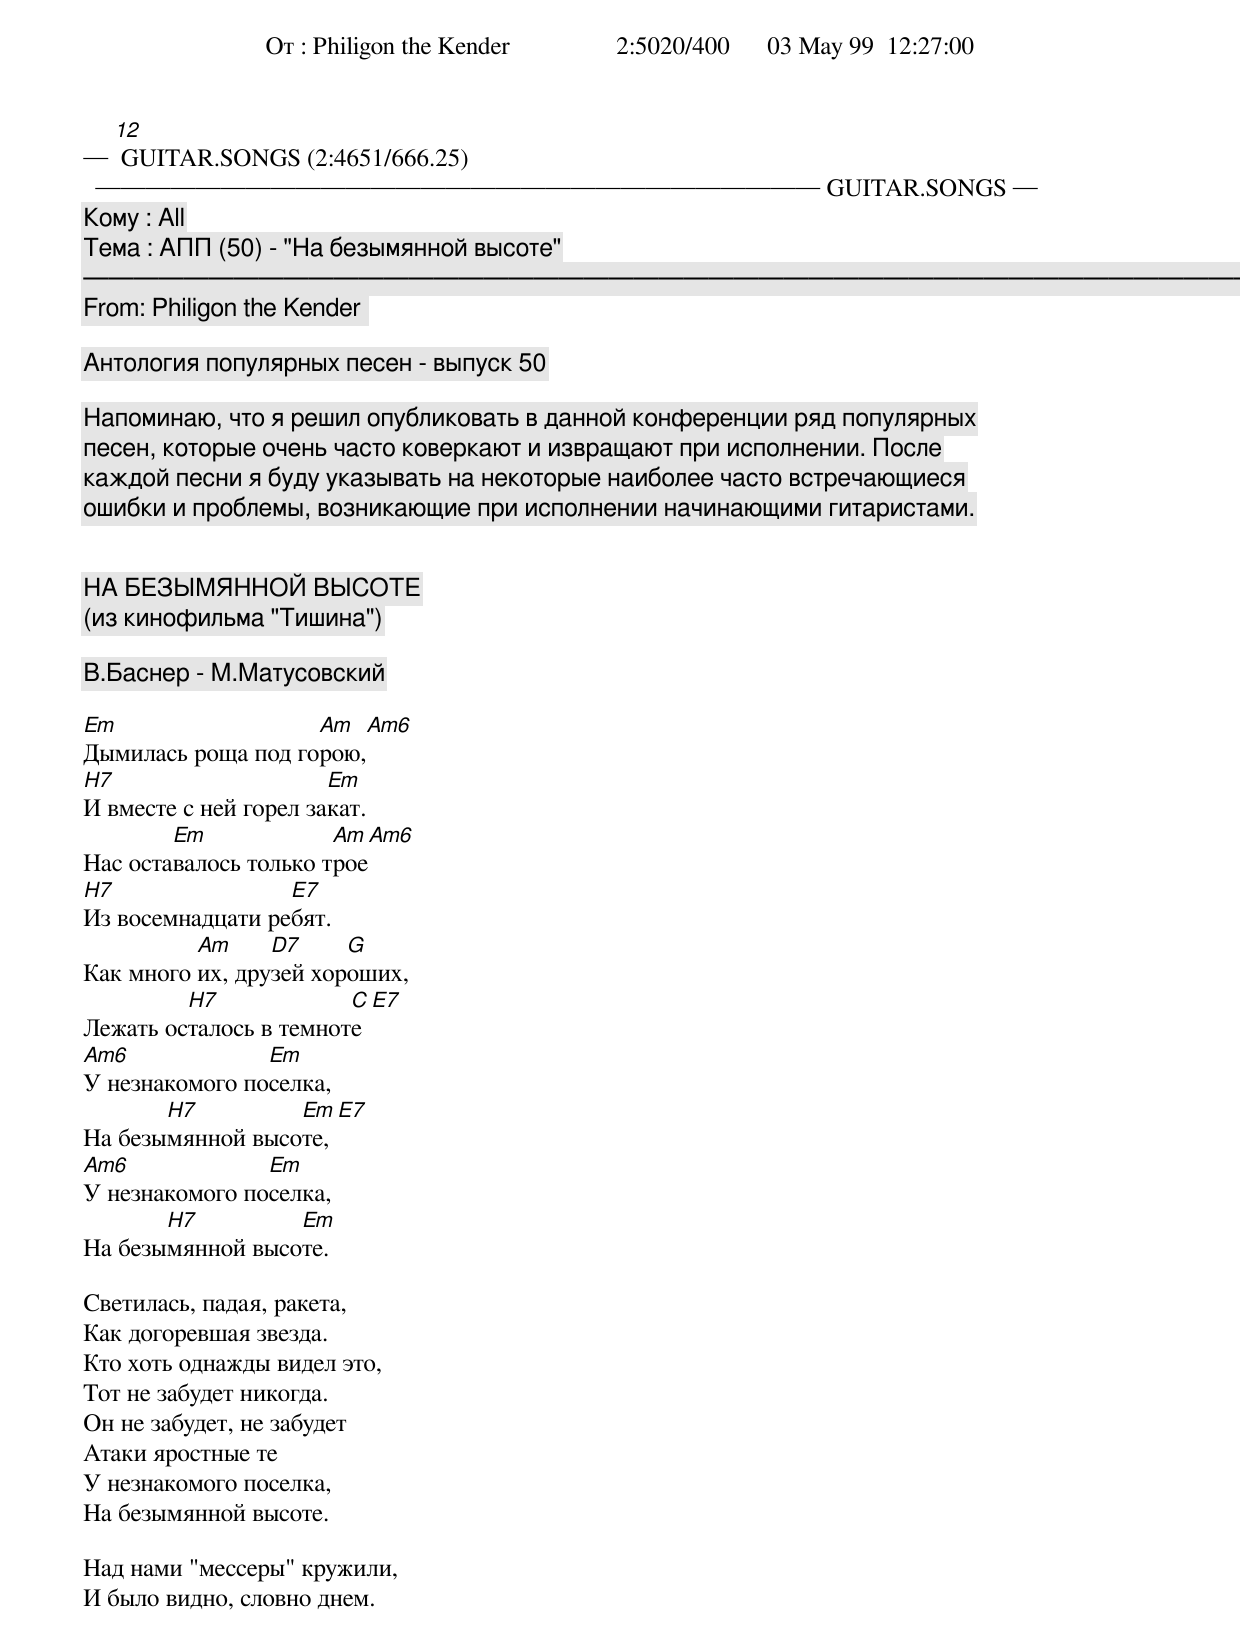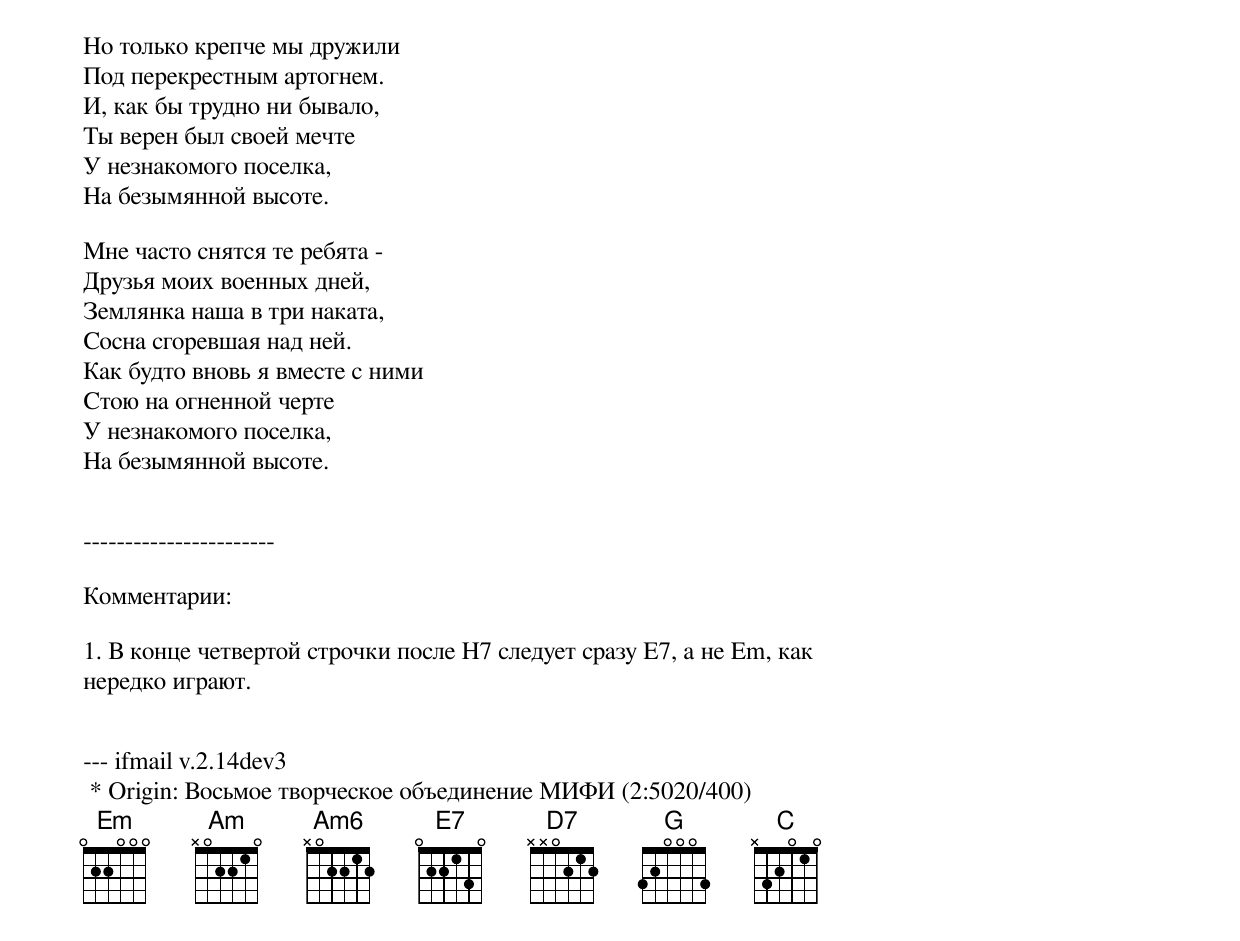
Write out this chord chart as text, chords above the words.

─ [12] GUITAR.SONGS (2:4651/666.25) ───────────────────────────── GUITAR.SONGS ─
   От : Philigon the Kender                 2:5020/400      03 May 99  12:27:00
 Кому : All
 Тема : АПП (50) - "Hа безымянной высоте"
────────────────────────────────────────────────────────────────────────────────
From: Philigon the Kender <philigon@master.elserv.msk.su>

Антология популярных песен - выпуск 50

Hапоминаю, что я решил опубликовать в данной конференции ряд популярных
песен, которые очень часто коверкают и извращают при исполнении. После
каждой песни я буду указывать на некоторые наиболее часто встречающиеся
ошибки и проблемы, возникающие при исполнении начинающими гитаристами.


HА БЕЗЫМЯHHОЙ ВЫСОТЕ
(из кинофильма "Тишина")

В.Баснер - М.Матусовский

Em                  Am  Am6
Дымилась роща под горою,
H7                     Em
И вместе с ней горел закат.
        Em             Am  Am6
Hас оставалось только трое
H7                E7
Из восемнадцати ребят.
          Am     D7     G
Как много их, друзей хороших,
         H7             C  E7
Лежать осталось в темноте
Am6             Em
У незнакомого поселка,
       H7         Em  E7
Hа безымянной высоте,
Am6             Em
У незнакомого поселка,
       H7         Em
Hа безымянной высоте.

Светилась, падая, ракета,
Как догоревшая звезда.
Кто хоть однажды видел это,
Тот не забудет никогда.
Он не забудет, не забудет
Атаки яростные те
У незнакомого поселка,
Hа безымянной высоте.

Hад нами "мессеры" кружили,
И было видно, словно днем.
Hо только крепче мы дружили
Под перекрестным артогнем.
И, как бы трудно ни бывало,
Ты верен был своей мечте
У незнакомого поселка,
Hа безымянной высоте.

Мне часто снятся те ребята -
Друзья моих военных дней,
Землянка наша в три наката,
Сосна сгоревшая над ней.
Как будто вновь я вместе с ними
Стою на огненной черте
У незнакомого поселка,
Hа безымянной высоте.


-----------------------

Комментарии:

1. В конце четвертой строчки после H7 следует сразу E7, а не Em, как
нередко играют.


--- ifmail v.2.14dev3
 * Origin: Восьмое творческое объединение МИФИ (2:5020/400)
